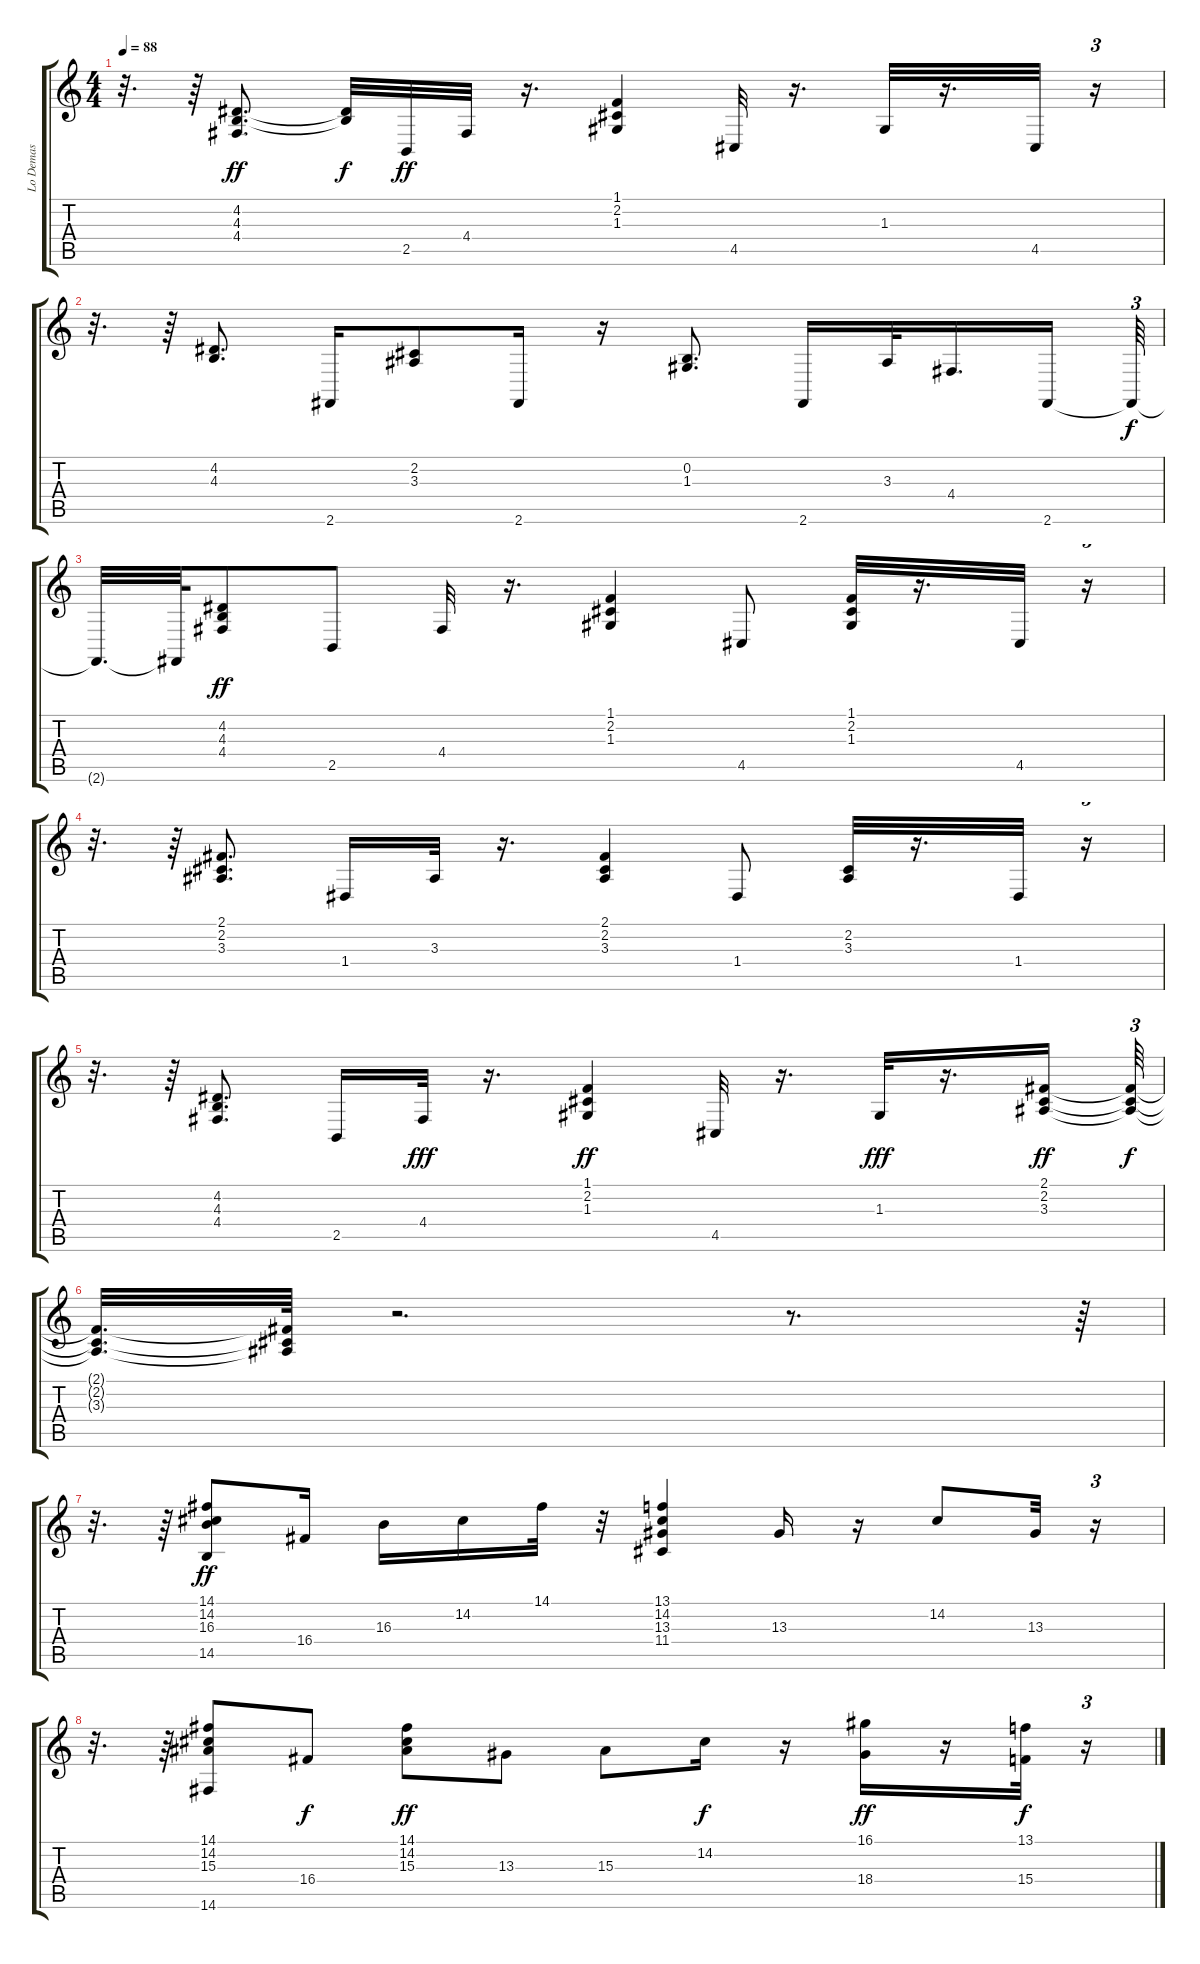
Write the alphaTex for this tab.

\track ("Lo Demas" "Lo Demas") {instrument brightacousticpiano}
\staff {score tabs}
\tuning (E4 B3 G3 D3 A2 E2) {hide}
\ts (4 4)
\tempo 88
\clef g2
\ks c
r.32{d dy ff} r.64 (4.2 4.3 4.4).8{d} (4.2{t} 4.3{t}).32{dy f} 2.5.32{dy ff} 4.4.32 r.16{d} (1.1 2.2 1.3).4 4.5.32 r.16{d} 1.3.32 r.16{d} 4.5.32 r.16{tu (3 2)} |
r.32{d} r.64 (4.2 4.3).8{d} 2.6.16 (2.2 3.3).8 2.6.16 r.16 (0.2 1.3).8{d} 2.6.16 3.3.32 4.4.16{d} 2.6.16 2.6{t}.64{tu (3 2) dy f} |
2.6{t}.32{d} 2.6{t}.64 (4.2 4.3 4.4).8{dy ff} 2.5.8 4.4.32 r.16{d} (1.1 2.2 1.3).4 4.5.8 (1.1 2.2 1.3).32 r.16{d} 4.5.32 r.16{tu (3 2)} |
r.32{d} r.64 (2.1 2.2 3.3).8{d} 1.4.16 3.3.32 r.16{d} (2.1 2.2 3.3).4 1.4.8 (2.2 3.3).32 r.16{d} 1.4.32 r.16{tu (3 2)} |
r.32{d} r.64 (4.2 4.3 4.4).8{d} 2.5.16 4.4.32{dy fff} r.16{d} (1.1 2.2 1.3).4{dy ff} 4.5.32 r.16{d} 1.3.32{dy fff} r.16{d} (2.1 2.2 3.3).16{dy ff} (2.1{t} 2.2{t} 3.3{t}).64{tu (3 2) dy f} |
(2.1{t} 2.2{t} 3.3{t}).32{d} (2.1{t} 2.2{t} 3.3{t}).64 r.2{d} r.8{d} r.64{tu (3 2)} |
r.32{d} r.64 (14.1 14.2 16.3 14.5).8{dy ff} 16.4.16 16.3.16 14.2.16 14.1.32 r.32 (13.1 14.2 13.3 11.4).4 13.3.16 r.16 14.2.8 13.3.32 r.16{tu (3 2)} |
r.32{d} r.64 (14.1 14.2 15.3 14.6).8 16.4.8{dy f} (14.1 14.2 15.3).8{dy ff} 13.3.8 15.3.8 14.2.16{dy f} r.16 (16.1 18.4).16{dy ff} r.16 (13.1 15.4).32{dy f} r.16{tu (3 2)}
